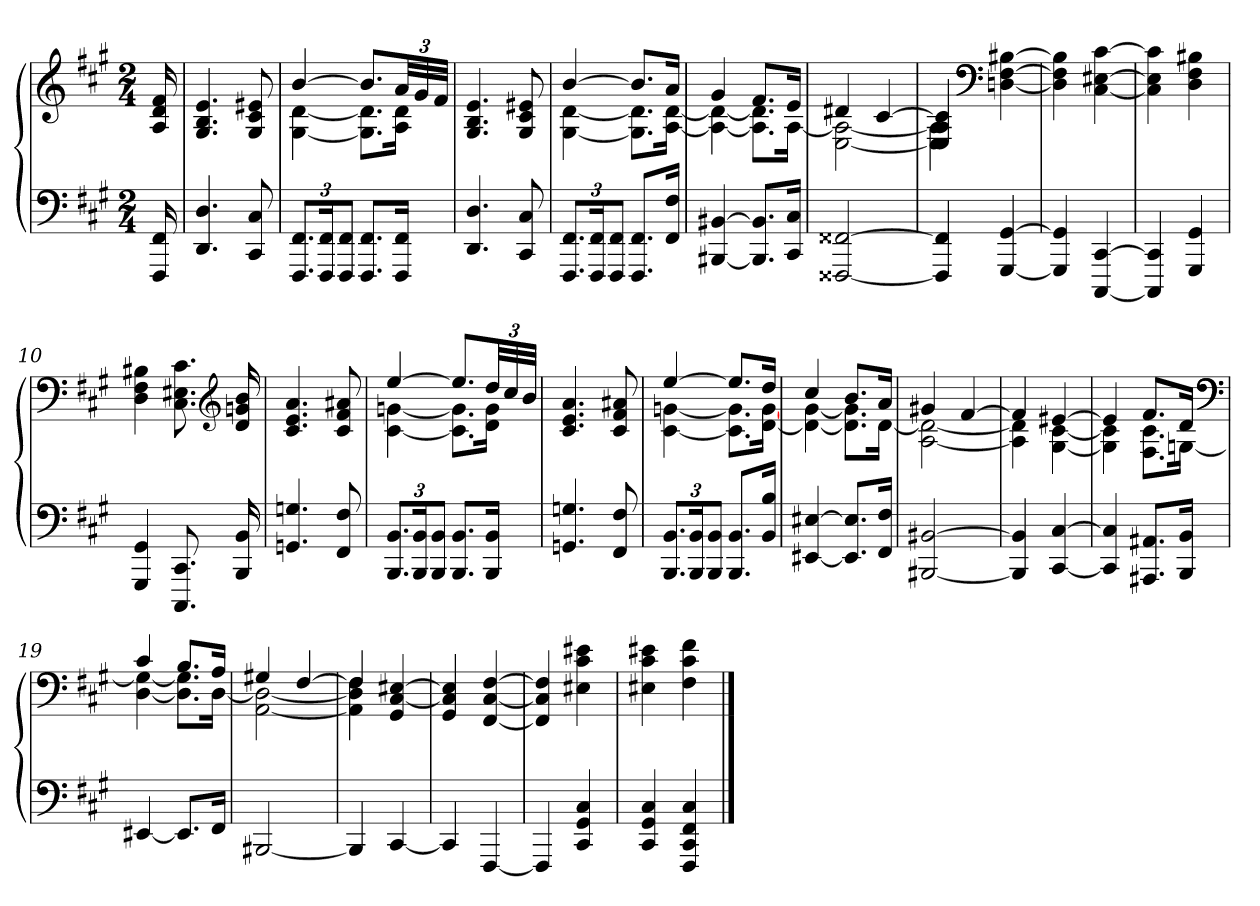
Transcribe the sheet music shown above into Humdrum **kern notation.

**kern	**kern
*part1	*part1
*staff2	*staff1
*clefF4	*clefG2
*k[f#c#g#]	*k[f#c#g#]
*f#:	*f#:
*M2/4	*M2/4
=	=
16FFF# 16FF#	16A 16d 16f#
=1	=1
4.DD 4.D	4.G# 4.B 4.e
8CC# 8C#	8G# 8c# 8e#X
=2	=2
*	*^
12.FFF# 12.FF#L	[4b	[4G# [4d
24FFF# 24FF#K	.	.
12FFF# 12FF#J	.	.
8.FFF# 8.FF#L	8.bL]	8.G#] 8.d]L
16FFF# 16FF#Jk	48aLL	16A 16dJk
.	48g#	.
.	48f#JJJ	.
*	*v	*v
=3	=3
4.DD 4.D	4.G# 4.B 4.e
8CC# 8C#	8G# 8c# 8e#X
=4	=4
*	*^
12.FFF# 12.FF#L	[4b	[4G# [4d
24FFF# 24FF#K	.	.
12FFF# 12FF#J	.	.
8.FFF# 8.FF#L	8.bL]	8.G#] 8.d]L
16FF# 16F#Jk	16aJk	[16A [16dJk
=5	=5	=5
[4BBB#X [4BB#X	4g#	4A_ 4d_
8.BBB#] 8.BB#]L	8.f#L	8.A] 8.d]L
16CC# 16C#Jk	16eJk	[16AJk
=6	=6	=6
[2FFF##X [2FF##X	4d#X	[2E 2A_
.	[4c#	.
=7	=7	=7
4FFF##] 4FF##]	4E 4A 4c#]	4E] 4A]
*	*clefF4	*
[4GGG# [4GG#	[4Dn [4F# [4B#X	4ryy
*	*v	*v
=8	=8
4GGG#] 4GG#]	4D] 4F#] 4B#]
[4CCC# [4CC#	[4C# [4E#X [4c#
=9	=9
4CCC#] 4CC#]	4C#] 4E#] 4c#]
4GGG# 4GG#	4D 4F# 4B#X
=10	=10
4GGG# 4GG#	4D 4F# 4B#X
8.CCC# 8.CC#	8.C# 8.E#X 8.c#
*	*clefG2
16BBB 16BB	16d 16gn 16b
=11	=11
4.GGn 4.Gn	4.c# 4.e 4.a
8FF# 8F#	8c# 8f# 8a#X
=12	=12
*	*^
12.BBB 12.BBL	[4ee	[4c# [4gn
24BBB 24BBK	.	.
12BBB 12BBJ	.	.
8.BBB 8.BBL	8.eeL]	8.c#] 8.g]L
16BBB 16BBJk	48ddLL	16d 16gJk
.	48cc#	.
.	48bJJJ	.
*	*v	*v
=13	=13
4.GGn 4.Gn	4.c# 4.e 4.a
8FF# 8F#	8c# 8f# 8a#X
=14	=14
*	*^
12.BBB 12.BBL	[4ee	[4c# [4gn
24BBB 24BBK	.	.
12BBB 12BBJ	.	.
8.BBB 8.BBL	8.eeL]	8.c#] 8.g]L
16BB 16BJk	16ddJk	[16d [16gJk
=15	=15	=15
[4EE#X [4E#X	4cc#	4d_ [4g#
8.EE#] 8.E#]L	8.bL	8.d] 8.g#]L
16FF# 16F#Jk	16aJk	[16dJk
=16	=16	=16
[2BBB#X [2BB#X	4g#X	[2A 2d_
.	[4f#	.
=17	=17	=17
4BBB#] 4BB#]	4f#]	4A] 4d]
[4CC# [4C#	[4e#X	[4G# [4c#
=18	=18	=18
4CC#] 4C#]	4e#]	4G#] 4c#]
8.AAA#X 8.AA#XL	8.f#L	8.F# 8.c#L
16BBB 16BBJk	16dJk	[16GnJk
*	*clefF4	*
=19	=19	=19
[4EE#X	4c#	[4D 4G_
8.EE#L]	8.BL	8.D] 8.G]L
16FF#Jk	16AJk	[16DJk
=20	=20	=20
[2BBB#X	4G#X	[2AA 2D_
.	[4F#	.
=21	=21	=21
4BBB#]	4F#]	4AA] 4D] 4F#
[4CC#	4GG# [4C# [4E#X	4ryy
*	*v	*v
=22	=22
4CC#]	4GG# 4C#] 4E#]
[4FFF#	[4FF# [4C# [4F#
=23	=23
4FFF#]	4FF#] 4C#] 4F#]
4CC# 4GG# 4C#	4E#X 4c# 4e#X
=24	=24
4CC# 4GG# 4C#	4E#X 4c# 4e#X
4FFF# 4CC# 4FF# 4C#	4F# 4c# 4f#
==	==
*-	*-
